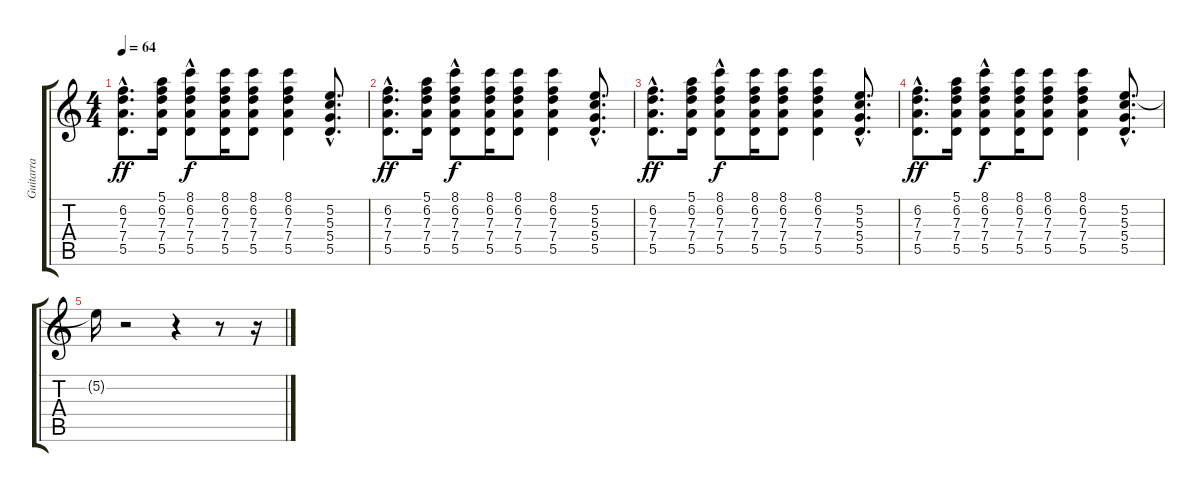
\track ("Guitarra" "Guitarra") {instrument electricguitarjazz}
\staff {score tabs}
\tuning (E4 B3 G3 D3 A2 E2) {hide}
\ts (4 4)
\tempo 64
\clef g2
\ks c
(6.2{hac} 7.3{hac} 7.4{hac} 5.5).8{d dy ff} (5.1 6.2 7.3 7.4 5.5).16 (8.1{hac} 6.2 7.3 7.4 5.5).8{dy f} (8.1 6.2 7.3 7.4 5.5).16 (8.1 6.2 7.3 7.4 5.5).8 (8.1 6.2 7.3 7.4 5.5).4 (5.2{hac} 5.3{hac} 5.4{hac} 5.5{hac}).8{d} |
(6.2{hac} 7.3{hac} 7.4{hac} 5.5).8{d dy ff} (5.1 6.2 7.3 7.4 5.5).16 (8.1{hac} 6.2 7.3 7.4 5.5).8{dy f} (8.1 6.2 7.3 7.4 5.5).16 (8.1 6.2 7.3 7.4 5.5).8 (8.1 6.2 7.3 7.4 5.5).4 (5.2{hac} 5.3{hac} 5.4{hac} 5.5{hac}).8{d} |
(6.2{hac} 7.3{hac} 7.4{hac} 5.5).8{d dy ff} (5.1 6.2 7.3 7.4 5.5).16 (8.1{hac} 6.2 7.3 7.4 5.5).8{dy f} (8.1 6.2 7.3 7.4 5.5).16 (8.1 6.2 7.3 7.4 5.5).8 (8.1 6.2 7.3 7.4 5.5).4 (5.2{hac} 5.3{hac} 5.4{hac} 5.5{hac}).8{d} |
(6.2{hac} 7.3{hac} 7.4{hac} 5.5).8{d dy ff} (5.1 6.2 7.3 7.4 5.5).16 (8.1{hac} 6.2 7.3 7.4 5.5).8{dy f} (8.1 6.2 7.3 7.4 5.5).16 (8.1 6.2 7.3 7.4 5.5).8 (8.1 6.2 7.3 7.4 5.5).4 (5.2{hac} 5.3{hac} 5.4{hac} 5.5{hac}).8{d} |
5.2{t}.16 r.2 r.4 r.8 r.16
